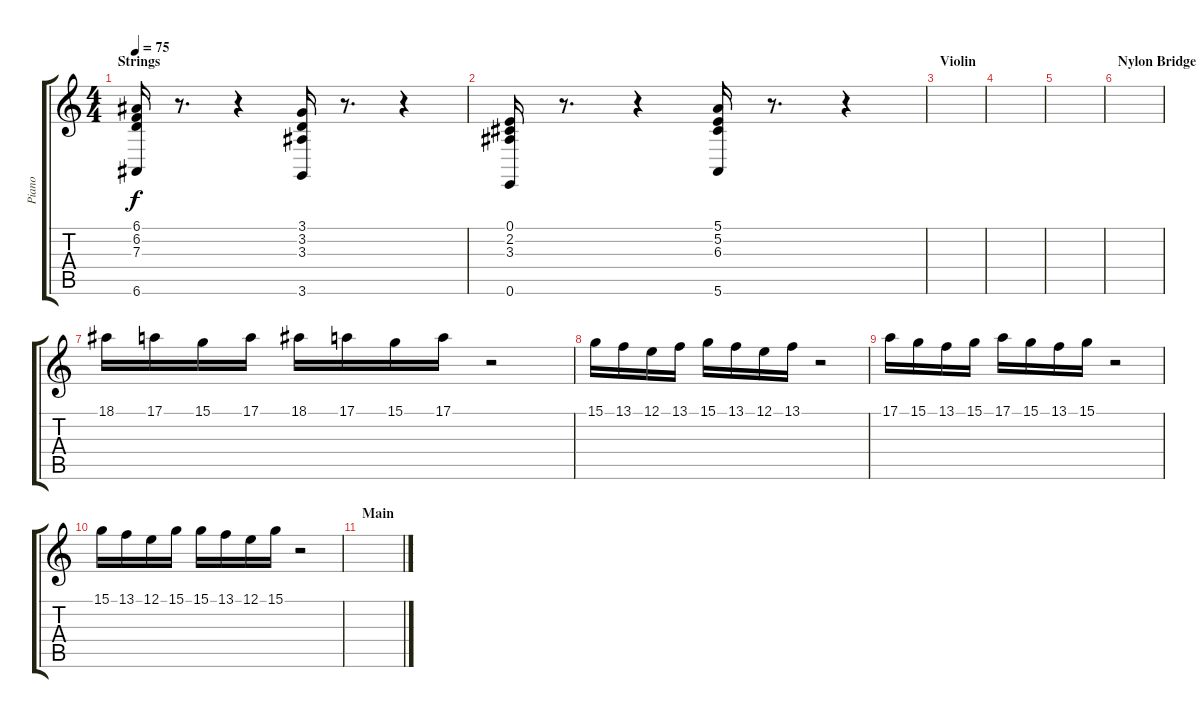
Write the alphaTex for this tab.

\track ("Piano" "Piano") {instrument acousticgrandpiano}
\staff {score tabs}
\tuning (E4 B3 G3 D3 A2 E2) {hide}
\ts (4 4)
\section ("" "Strings")
\tempo 75
\clef g2
\ks c
(6.1 6.2 7.3 6.6).16{dy f} r.8{d} r.4 (3.1 3.2 3.3 3.6).16 r.8{d} r.4 |
(0.1 2.2 3.3 0.6).16 r.8{d} r.4 (5.1 5.2 6.3 5.6).16 r.8{d} r.4 |
\section ("" "Violin")
|
|
|
\section ("" "Nylon Bridge")
|
18.1.16{volume 9} 17.1.16 15.1.16 17.1.16 18.1.16 17.1.16 15.1.16 17.1.16 r.2 |
15.1.16 13.1.16 12.1.16 13.1.16 15.1.16 13.1.16 12.1.16 13.1.16 r.2 |
17.1.16 15.1.16 13.1.16 15.1.16 17.1.16 15.1.16 13.1.16 15.1.16 r.2 |
15.1.16 13.1.16 12.1.16 15.1.16 15.1.16 13.1.16 12.1.16 15.1.16 r.2 |
\section ("" "Main")
